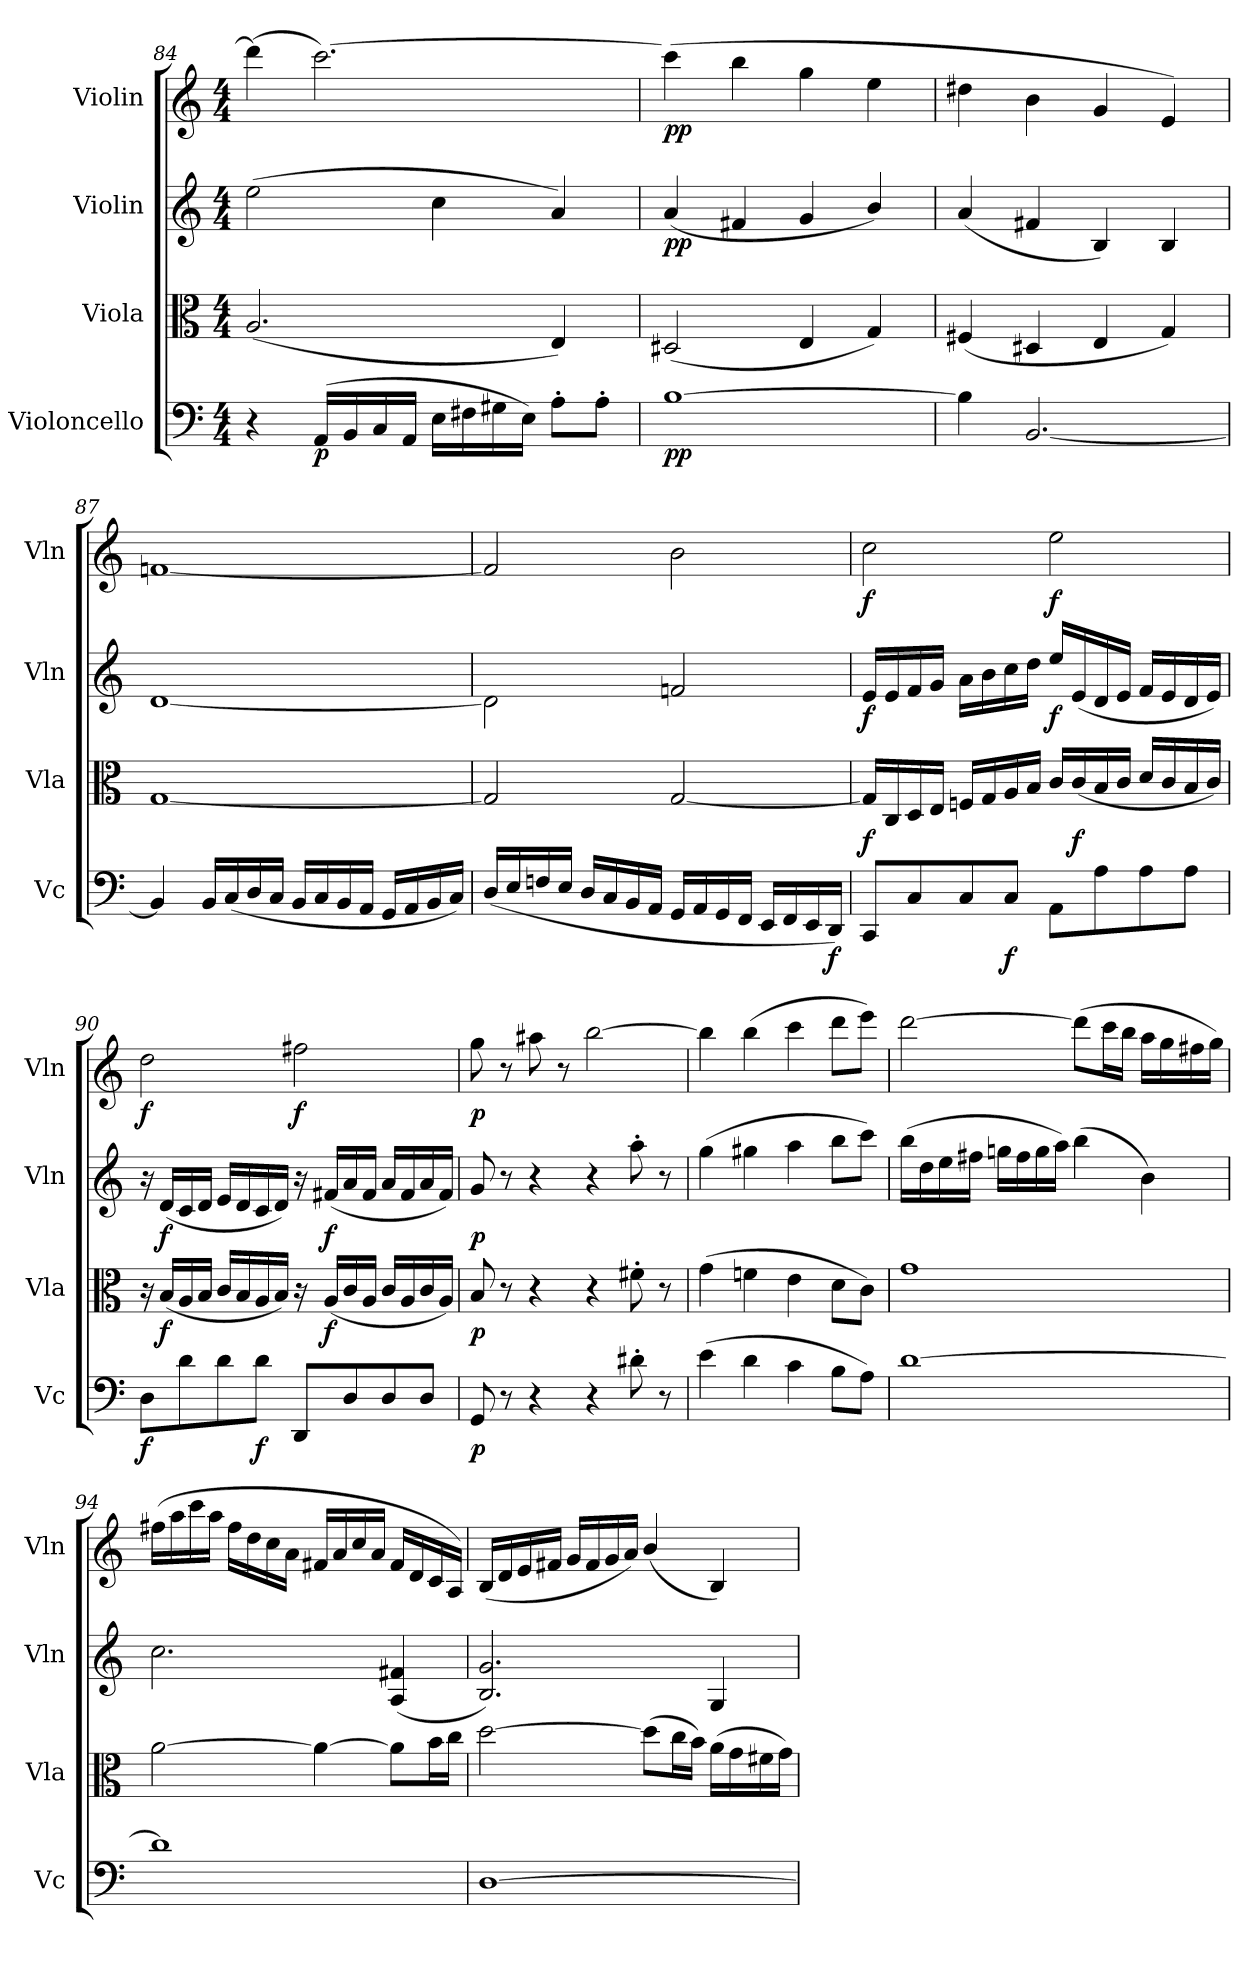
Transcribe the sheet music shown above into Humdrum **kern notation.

**kern	**dynam	**kern	**dynam	**kern	**dynam	**kern	**dynam
*part4	*part4	*part3	*part3	*part2	*part2	*part1	*part1
*staff4	*staff4	*staff3	*staff3	*staff2	*staff2	*staff1	*staff1
*I"Violoncello	*	*I"Viola	*	*I"Violin	*	*I"Violin	*
*I'Vc	*	*I'Vla	*	*I'Vln	*	*I'Vln	*
*clefF4	*	*clefC3	*	*clefG2	*	*clefG2	*
*k[]	*	*k[]	*	*k[]	*	*k[]	*
*C:	*	*C:	*	*C:	*	*C:	*
*M4/4	*	*M4/4	*	*M4/4	*	*M4/4	*
=84	=84	=84	=84	=84	=84	=84	=84
4r	.	(2.A/	.	(2ee\	.	(4ddd\]	.
(16AA/LL	p	.	.	.	.	[2.ccc\)	.
16BB/	.	.	.	.	.	.	.
16C/	.	.	.	.	.	.	.
16AA/JJ	.	.	.	.	.	.	.
16E\LL	.	.	.	4cc\	.	.	.
16F#X\	.	.	.	.	.	.	.
16G#X\	.	.	.	.	.	.	.
16E\JJ)	.	.	.	.	.	.	.
8A'\L	.	4E/)	.	4a/)	.	.	.
8A'\J	.	.	.	.	.	.	.
=85	=85	=85	=85	=85	=85	=85	=85
[1B	pp	(2D#X/	.	(4a/	pp	(4ccc\]	pp
.	.	.	.	4f#X/	.	4bb\	.
.	.	4E/	.	4g/	.	4gg\	.
.	.	4G/)	.	4b/)	.	4ee\	.
=86	=86	=86	=86	=86	=86	=86	=86
4B\]	.	(4F#X/	.	(4a/	.	4dd#X\	.
[2.BB/	.	4D#X/	.	4f#X/	.	4b\	.
.	.	4E/	.	4B/)	.	4g/	.
.	.	4G/)	.	4B/	.	4e/)	.
=87	=87	=87	=87	=87	=87	=87	=87
4BB/]	.	[1G	.	[1d	.	[1fn	.
16BB/LL	.	.	.	.	.	.	.
(16C/	.	.	.	.	.	.	.
16D/	.	.	.	.	.	.	.
16C/JJ	.	.	.	.	.	.	.
16BB/LL	.	.	.	.	.	.	.
16C/	.	.	.	.	.	.	.
16BB/	.	.	.	.	.	.	.
16AA/JJ	.	.	.	.	.	.	.
16GG/LL	.	.	.	.	.	.	.
16AA/	.	.	.	.	.	.	.
16BB/	.	.	.	.	.	.	.
16C/JJ)	.	.	.	.	.	.	.
=88	=88	=88	=88	=88	=88	=88	=88
(16D/LL	.	2G/]	.	2d\]	.	2f/]	.
16E/	.	.	.	.	.	.	.
16Fn/	.	.	.	.	.	.	.
16E/JJ	.	.	.	.	.	.	.
16D/LL	.	.	.	.	.	.	.
16C/	.	.	.	.	.	.	.
16BB/	.	.	.	.	.	.	.
16AA/JJ	.	.	.	.	.	.	.
16GG/LL	.	[2G/	.	2fn/	.	2b\	.
16AA/	.	.	.	.	.	.	.
16GG/	.	.	.	.	.	.	.
16FF/JJ	.	.	.	.	.	.	.
16EE/LL	.	.	.	.	.	.	.
16FF/	.	.	.	.	.	.	.
16EE/	.	.	.	.	.	.	.
16DD/JJ)	f	.	.	.	.	.	.
=89	=89	=89	=89	=89	=89	=89	=89
8CC/L	.	16G/LL]	f	16e/LL	f	2cc\	f
.	.	16C/	.	16e/	.	.	.
8C/	.	16D/	.	16f/	.	.	.
.	.	16E/JJ	.	16g/JJ	.	.	.
8C/	.	16Fn/LL	.	16a\LL	.	.	.
.	.	16G/	.	16b\	.	.	.
8C/J	f	16A/	.	16cc\	.	.	.
.	.	16B/JJ	.	16dd\JJ	.	.	.
8AA\L	.	16c/LL	.	16ee/LL	f	2ee\	f
.	.	(16c/	f	(16e/	.	.	.
8A\	.	16B/	.	16d/	.	.	.
.	.	16c/JJ	.	16e/JJ	.	.	.
8A\	.	16d/LL	.	16f/LL	.	.	.
.	.	16c/	.	16e/	.	.	.
8A\J	.	16B/	.	16d/	.	.	.
.	.	16c/JJ)	.	16e/JJ)	.	.	.
=90	=90	=90	=90	=90	=90	=90	=90
8D\L	f	16r	.	16r	.	2dd\	f
.	.	(16B/LL	f	(16d/LL	f	.	.
8d\	.	16A/	.	16c/	.	.	.
.	.	16B/JJ	.	16d/JJ	.	.	.
8d\	.	16c/LL	.	16e/LL	.	.	.
.	.	16B/	.	16d/	.	.	.
8d\J	f	16A/	.	16c/	.	.	.
.	.	16B/JJ)	.	16d/JJ)	.	.	.
8DD/L	.	16r	.	16r	.	2ff#X\	f
.	.	(16A/LL	f	(16f#X/LL	f	.	.
8D/	.	16c/	.	16a/	.	.	.
.	.	16A/JJ	.	16f#/JJ	.	.	.
8D/	.	16c/LL	.	16a/LL	.	.	.
.	.	16A/	.	16f#/	.	.	.
8D/J	.	16c/	.	16a/	.	.	.
.	.	16A/JJ)	.	16f#/JJ)	.	.	.
=91	=91	=91	=91	=91	=91	=91	=91
8GG/	p	8B/	p	8g/	p	8gg\	p
8r	.	8r	.	8r	.	8r	.
4r	.	4r	.	4r	.	8aa#X\	.
.	.	.	.	.	.	8r	.
4r	.	4r	.	4r	.	[2bb\	.
8d#X'\	.	8f#X'\	.	8aa'\	.	.	.
8r	.	8r	.	8r	.	.	.
=92	=92	=92	=92	=92	=92	=92	=92
(4e\	.	(4g\	.	(4gg\	.	4bb\]	.
4d\	.	4fn\	.	4gg#X\	.	(4bb\	.
4c\	.	4e\	.	4aa\	.	4ccc\	.
8B\L	.	8d\L	.	8bb\L	.	8ddd\L	.
8A\J)	.	8c\J)	.	8ccc\J)	.	8eee\J)	.
=93	=93	=93	=93	=93	=93	=93	=93
[1d	.	1g	.	(16bb\LL	.	[2ddd\	.
.	.	.	.	16dd\	.	.	.
.	.	.	.	16ee\	.	.	.
.	.	.	.	16ff#X\JJ	.	.	.
.	.	.	.	16ggn\LL	.	.	.
.	.	.	.	16ff#\	.	.	.
.	.	.	.	16gg\	.	.	.
.	.	.	.	16aa\JJ)	.	.	.
.	.	.	.	(4bb\	.	(8ddd\L]	.
.	.	.	.	.	.	16ccc\L	.
.	.	.	.	.	.	16bb\JJ	.
.	.	.	.	4b\)	.	16aa\LL	.
.	.	.	.	.	.	16gg\	.
.	.	.	.	.	.	16ff#X\	.
.	.	.	.	.	.	16gg\JJ)	.
=94	=94	=94	=94	=94	=94	=94	=94
1d]	.	[2a\	.	2.cc\	.	(16ff#X\LL	.
.	.	.	.	.	.	16aa\	.
.	.	.	.	.	.	16ccc\	.
.	.	.	.	.	.	16aa\JJ	.
.	.	.	.	.	.	16ff#\LL	.
.	.	.	.	.	.	16dd\	.
.	.	.	.	.	.	16cc\	.
.	.	.	.	.	.	16a\JJ	.
.	.	4a\_	.	.	.	16f#X/LL	.
.	.	.	.	.	.	16a/	.
.	.	.	.	.	.	16cc/	.
.	.	.	.	.	.	16a/JJ	.
.	.	8a\L]	.	(4A/ 4f#X/	.	16f#/LL	.
.	.	.	.	.	.	16d/	.
.	.	16b\L	.	.	.	16c/	.
.	.	16cc\JJ	.	.	.	16A/JJ)	.
=95	=95	=95	=95	=95	=95	=95	=95
[1D	.	[2dd\	.	2.B/ 2.g/)	.	(16B/LL	.
.	.	.	.	.	.	16d/	.
.	.	.	.	.	.	16e/	.
.	.	.	.	.	.	16f#X/JJ	.
.	.	.	.	.	.	16g/LL	.
.	.	.	.	.	.	16f#/	.
.	.	.	.	.	.	16g/	.
.	.	.	.	.	.	16a/JJ)	.
.	.	(8dd\L]	.	.	.	(4b/	.
.	.	16cc\L	.	.	.	.	.
.	.	16b\JJ)	.	.	.	.	.
.	.	(16a\LL	.	4G/	.	4B/)	.
.	.	16g\	.	.	.	.	.
.	.	16f#X\	.	.	.	.	.
.	.	16g\JJ)	.	.	.	.	.
=	=	=	=	=	=	=	=
*-	*-	*-	*-	*-	*-	*-	*-
